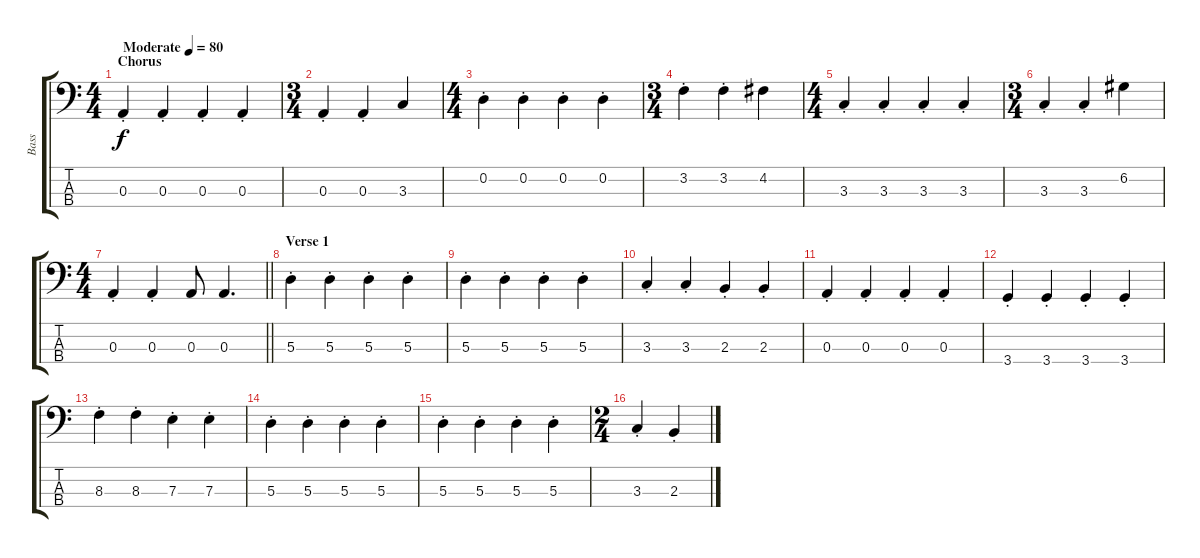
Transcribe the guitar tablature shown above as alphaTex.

\track ("Bass" "Bass") {instrument electricbassfinger}
\staff {score tabs}
\tuning (G2 D2 A1 E1) {hide}
\ts (4 4)
\section ("" "Chorus")
\tempo (80 "Moderate")
\clef f4
\ks c
0.3{st}.4{dy f instrument electricbassfinger} 0.3{st}.4 0.3{st}.4 0.3{st}.4 |
\ts (3 4)
0.3{st}.4 0.3{st}.4 3.3.4 |
\ts (4 4)
0.2{st}.4 0.2{st}.4 0.2{st}.4 0.2{st}.4 |
\ts (3 4)
3.2{st}.4 3.2{st}.4 4.2.4 |
\ts (4 4)
3.3{st}.4 3.3{st}.4 3.3{st}.4 3.3{st}.4 |
\ts (3 4)
3.3{st}.4 3.3{st}.4 6.2.4 |
\ts (4 4)
\barLineRight lightlight
0.3{st}.4 0.3{st}.4 0.3.8 0.3.4{d} |
\section ("" "Verse 1")
5.3{st}.4 5.3{st}.4 5.3{st}.4 5.3{st}.4 |
5.3{st}.4 5.3{st}.4 5.3{st}.4 5.3{st}.4 |
3.3{st}.4 3.3{st}.4 2.3{st}.4 2.3{st}.4 |
0.3{st}.4 0.3{st}.4 0.3{st}.4 0.3{st}.4 |
3.4{st}.4 3.4{st}.4 3.4{st}.4 3.4{st}.4 |
8.3{st}.4 8.3{st}.4 7.3{st}.4 7.3{st}.4 |
5.3{st}.4 5.3{st}.4 5.3{st}.4 5.3{st}.4 |
5.3{st}.4 5.3{st}.4 5.3{st}.4 5.3{st}.4 |
\ts (2 4)
3.3{st}.4 2.3{st}.4
